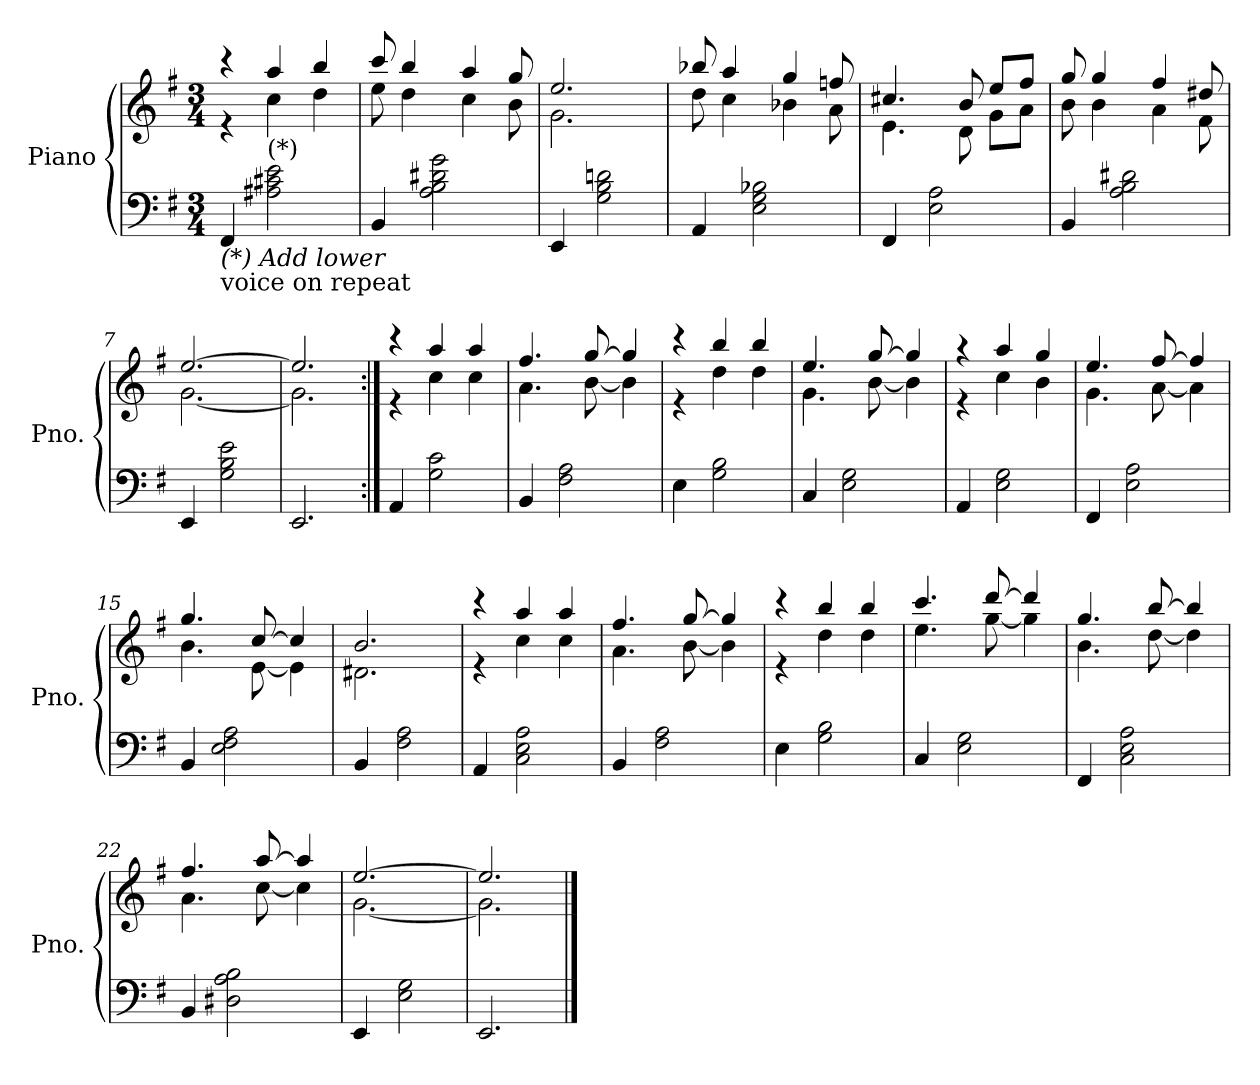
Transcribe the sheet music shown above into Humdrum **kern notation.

**kern	**kern
*part1	*part1
*staff2	*staff1
*I"Piano	*
*I'Pno.	*
*clefF4	*clefG2
*k[f#]	*k[f#]
*M3/4	*M3/4
*MM165	*MM165
=1	=1
*	*^
!LO:TX:b:i:t=(*) Add lower	!	!
!LO:TX:b:t=voice on repeat	!	!
4FF#/	4r	4r
!	!LO:TX:b:t=(*)	!
2A#X\ 2c#X\ 2e\	4aa/	4cc!\
.	4bb/	4dd!\
=2	=2	=2
4BB/	8ccc/	8ee!\
.	4bb/	4dd!\
2A\ 2B\ 2d#X\ 2g\	.	.
.	4aa/	4cc!\
.	8gg/	8b!\
=3	=3	=3
4EE/	2.ee/	2.g!\
2G\ 2B\ 2dn\	.	.
=4	=4	=4
4AA/	8bb-X/	8dd!\
.	4aa/	4cc!\
2E\ 2G\ 2B-X\	.	.
.	4gg/	4b-X!\
.	8ffn/	8a!\
=5	=5	=5
4FF#/	4.cc#X/	4.e!\
2E\ 2A\	.	.
.	8b/	8d!\
.	8ee/L	8g!\L
.	8ff#/J	8a!\J
=6	=6	=6
4BB/	8gg/	8b!\
.	4gg/	4b!\
2A\ 2B\ 2d#X\	.	.
.	4ff#/	4a!\
.	8dd#X/	8f#!\
=7	=7	=7
4EE/	[2.ee/	[2.g!\
2G\ 2B\ 2e\	.	.
=8	=8	=8
2.EE/	2.ee/]	2.g!\]
!!LO:LB:g=z	!!
=9:|!	=9:|!	=9:|!
4AA/	4r	4r
2G\ 2c\	4aa/	4cc!\
.	4aa/	4cc!\
=10	=10	=10
4BB/	4.ff#/	4.a!\
2F#\ 2A\	.	.
.	[8gg/	[8b!\
.	4gg/]	4b!\]
=11	=11	=11
4E\	4r	4r
2G\ 2B\	4bb/	4dd!\
.	4bb/	4dd!\
=12	=12	=12
4C/	4.ee/	4.g!\
2E\ 2G\	.	.
.	[8gg/	[8b!\
.	4gg/]	4b!\]
=13	=13	=13
4AA/	4r	4r
2E\ 2G\	4aa/	4cc!\
.	4gg/	4b!\
=14	=14	=14
4FF#/	4.ee/	4.g!\
2E\ 2A\	.	.
.	[8ff#/	[8a!\
.	4ff#/]	4a!\]
=15	=15	=15
4BB/	4.gg/	4.b!\
2E\ 2F#\ 2A\	.	.
.	[8cc/	[8e!\
.	4cc/]	4e!\]
=16	=16	=16
4BB/	2.b/	2.d#X!\
2F#\ 2A\	.	.
!!LO:LB:g=z	!!
=17	=17	=17
4AA/	4r	4r
2C\ 2E\ 2A\	4aa/	4cc!\
.	4aa/	4cc!\
=18	=18	=18
4BB/	4.ff#/	4.a!\
2F#\ 2A\	.	.
.	[8gg/	[8b!\
.	4gg/]	4b!\]
=19	=19	=19
4E\	4r	4r
2G\ 2B\	4bb/	4dd!\
.	4bb/	4dd!\
=20	=20	=20
4C/	4.ccc/	4.ee!\
2E\ 2G\	.	.
.	[8ddd/	[8gg!\
.	4ddd/]	4gg!\]
=21	=21	=21
4FF#/	4.gg/	4.b!\
2C\ 2E\ 2A\	.	.
.	[8bb/	[8dd!\
.	4bb/]	4dd!\]
=22	=22	=22
4BB/	4.ff#/	4.a!\
2D#X\ 2A\ 2B\	.	.
.	[8aa/	[8cc!\
.	4aa/]	4cc!\]
=23	=23	=23
4EE/	[2.ee/	[2.g!\
2E\ 2G\	.	.
=24	=24	=24
2.EE/	2.ee/]	2.g!\]
*	*v	*v
==	==
*-	*-
